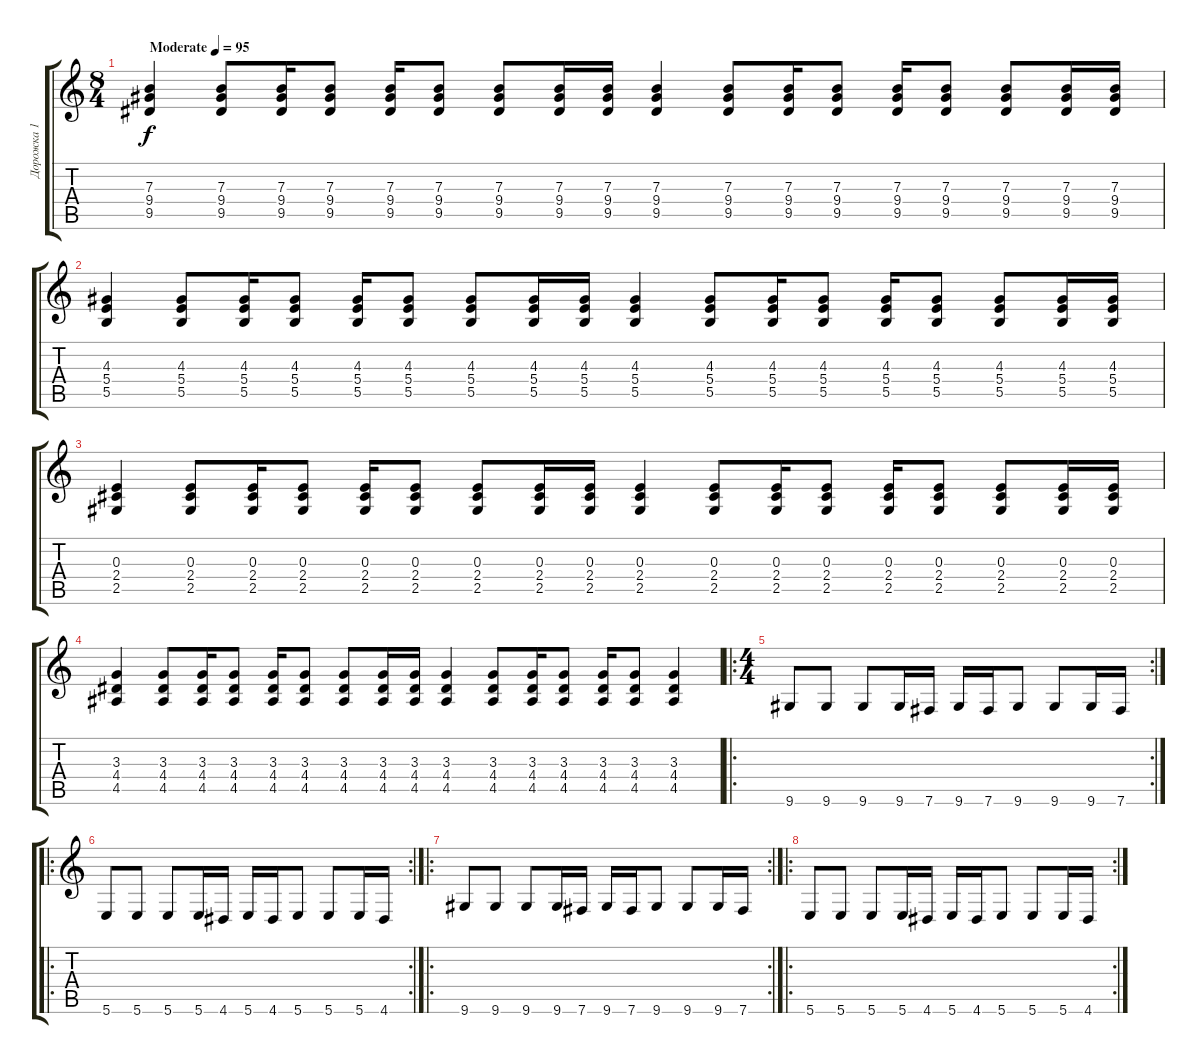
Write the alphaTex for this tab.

\track ("Дорожка 1" "Дорожка 1") {instrument acousticguitarsteel}
\staff {score tabs}
\tuning (Db4 Ab3 E3 B2 Gb2 B1) {hide}
\ts (8 4)
\tempo (95 "Moderate")
\clef g2
\ks c
(7.3 9.4 9.5).4{dy f instrument acousticguitarsteel} (7.3 9.4 9.5).8 (7.3 9.4 9.5).16 (7.3 9.4 9.5).8 (7.3 9.4 9.5).16 (7.3 9.4 9.5).8 (7.3 9.4 9.5).8 (7.3 9.4 9.5).16 (7.3 9.4 9.5).16 (7.3 9.4 9.5).4 (7.3 9.4 9.5).8 (7.3 9.4 9.5).16 (7.3 9.4 9.5).8 (7.3 9.4 9.5).16 (7.3 9.4 9.5).8 (7.3 9.4 9.5).8 (7.3 9.4 9.5).16 (7.3 9.4 9.5).16 |
(4.3 5.4 5.5).4 (4.3 5.4 5.5).8 (4.3 5.4 5.5).16 (4.3 5.4 5.5).8 (4.3 5.4 5.5).16 (4.3 5.4 5.5).8 (4.3 5.4 5.5).8 (4.3 5.4 5.5).16 (4.3 5.4 5.5).16 (4.3 5.4 5.5).4 (4.3 5.4 5.5).8 (4.3 5.4 5.5).16 (4.3 5.4 5.5).8 (4.3 5.4 5.5).16 (4.3 5.4 5.5).8 (4.3 5.4 5.5).8 (4.3 5.4 5.5).16 (4.3 5.4 5.5).16 |
(0.3 2.4 2.5).4 (0.3 2.4 2.5).8 (0.3 2.4 2.5).16 (0.3 2.4 2.5).8 (0.3 2.4 2.5).16 (0.3 2.4 2.5).8 (0.3 2.4 2.5).8 (0.3 2.4 2.5).16 (0.3 2.4 2.5).16 (0.3 2.4 2.5).4 (0.3 2.4 2.5).8 (0.3 2.4 2.5).16 (0.3 2.4 2.5).8 (0.3 2.4 2.5).16 (0.3 2.4 2.5).8 (0.3 2.4 2.5).8 (0.3 2.4 2.5).16 (0.3 2.4 2.5).16 |
(3.3 4.4 4.5).4 (3.3 4.4 4.5).8 (3.3 4.4 4.5).16 (3.3 4.4 4.5).8 (3.3 4.4 4.5).16 (3.3 4.4 4.5).8 (3.3 4.4 4.5).8 (3.3 4.4 4.5).16 (3.3 4.4 4.5).16 (3.3 4.4 4.5).4 (3.3 4.4 4.5).8 (3.3 4.4 4.5).16 (3.3 4.4 4.5).8 (3.3 4.4 4.5).16 (3.3 4.4 4.5).8 (3.3 4.4 4.5).4 |
\ro
\rc 2
\ts (4 4)
9.6.8 9.6.8 9.6.8 9.6.16 7.6.16 9.6.16 7.6.16 9.6.8 9.6.8 9.6.16 7.6.16 |
\ro
\rc 2
5.6.8 5.6.8 5.6.8 5.6.16 4.6.16 5.6.16 4.6.16 5.6.8 5.6.8 5.6.16 4.6.16 |
\ro
\rc 2
9.6.8 9.6.8 9.6.8 9.6.16 7.6.16 9.6.16 7.6.16 9.6.8 9.6.8 9.6.16 7.6.16 |
\ro
\rc 2
5.6.8 5.6.8 5.6.8 5.6.16 4.6.16 5.6.16 4.6.16 5.6.8 5.6.8 5.6.16 4.6.16
